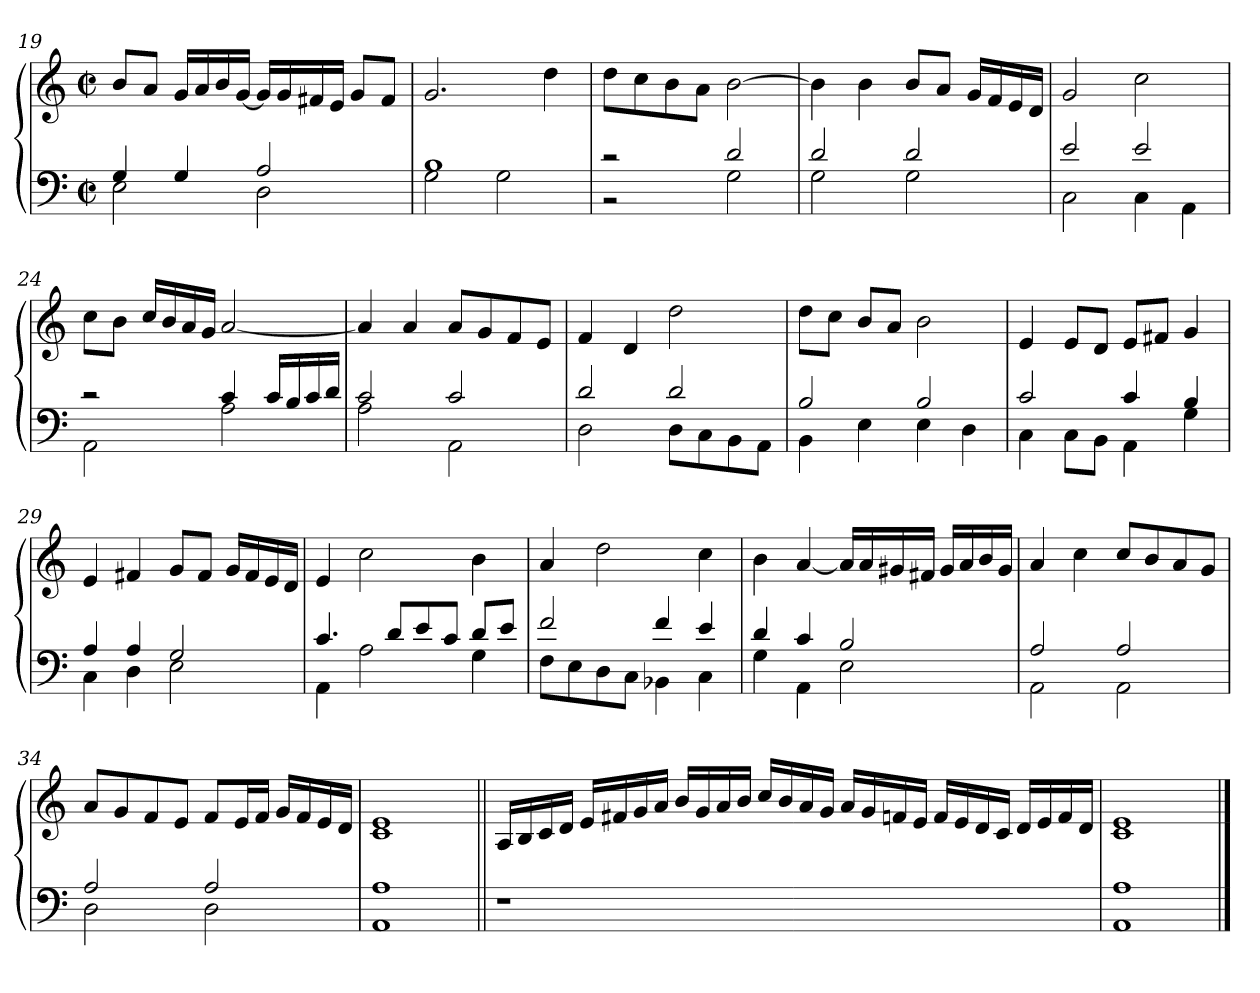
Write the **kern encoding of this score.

**kern	**kern
*part1	*part1
*staff2	*staff1
*clefF4	*clefG2
*k[]	*k[]
*M2/2	*M2/2
*met(c|)	*met(c|)
=19	=19
*^	*
4G/	2E\	8b/L
.	.	8a/J
4G/	.	16g/LL
.	.	16a/
.	.	16b/
.	.	[16g/JJ
2A/	2D\	16g/LL]
.	.	16g/
.	.	16f#X/
.	.	16e/JJ
.	.	8g/L
.	.	8f#/J
!!LO:LB:g=z
=20	=20	=20
1B	2G\	2.g/
.	2G\	.
.	.	4dd\
=21	=21	=21
2r	2r	8dd\L
.	.	8cc\
.	.	8b\
.	.	8a\J
2d/	2G\	[2b\
=22	=22	=22
2d/	2G\	4b\]
.	.	4b\
2d/	2G\	8b/L
.	.	8a/J
.	.	16g/LL
.	.	16f/
.	.	16e/
.	.	16d/JJ
=23	=23	=23
2e/	2C\	2g/
2e/	4C\	2cc\
.	4AA\	.
!!LO:PB:g=z
=24	=24	=24
2r	2AA\	8cc\L
.	.	8b\J
.	.	16cc/LL
.	.	16b/
.	.	16a/
.	.	16g/JJ
4c/	2A\	[2a/
16c/LL	.	.
16B/	.	.
16c/	.	.
16d/JJ	.	.
=25	=25	=25
2c/	2A\	4a/]
.	.	4a/
2c/	2AA\	8a/L
.	.	8g/
.	.	8f/
.	.	8e/J
=26	=26	=26
2d/	2D\	4f/
.	.	4d/
2d/	8D\L	2dd\
.	8C\	.
.	8BB\	.
.	8AA\J	.
=27	=27	=27
2B/	4BB\	8dd\L
.	.	8cc\J
.	4E\	8b/L
.	.	8a/J
2B/	4E\	2b\
.	4D\	.
!!LO:LB:g=z
=28	=28	=28
2c/	4C\	4e/
.	8C\L	8e/L
.	8BB\J	8d/J
4c/	4AA\	8e/L
.	.	8f#X/J
4B/	4G\	4g/
=29	=29	=29
4A/	4C\	4e/
4A/	4D\	4f#X/
2G/	2E\	8g/L
.	.	8f#/J
.	.	16g/LL
.	.	16f#/
.	.	16e/
.	.	16d/JJ
=30	=30	=30
4.c/	4AA\	4e/
.	2A\	2cc\
8d/L	.	.
8e/	.	.
8c/J	.	.
8d/L	4G\	4b\
8e/J	.	.
=31	=31	=31
2f/	8F\L	4a/
.	8E\	.
.	8D\	2dd\
.	8C\J	.
4f/	4BB-X\	.
4e/	4C\	4cc\
!!LO:LB:g=z
=32	=32	=32
4d/	4G\	4b\
4c/	4AA\	[4a/
2B/	2E\	16a/LL]
.	.	16a/
.	.	16g#X/
.	.	16f#X/JJ
.	.	16g#/LL
.	.	16a/
.	.	16b/
.	.	16g#/JJ
=33	=33	=33
2A/	2AA\	4a/
.	.	4cc\
2A/	2AA\	8cc/L
.	.	8b/
.	.	8a/
.	.	8g/J
=34	=34	=34
2A/	2D\	8a/L
.	.	8g/
.	.	8f/
.	.	8e/J
2A/	2D\	8f/L
.	.	16e/L
.	.	16f/JJ
.	.	16g/LL
.	.	16f/
.	.	16e/
.	.	16d/JJ
*v	*v	*
=35	=35
1AA 1A	1c 1e
!!LO:LB:g=z
=36||	=36||
1r	16A/LL
.	16B/
.	16c/
.	16d/JJ
.	16e/LL
.	16f#X/
.	16g/
.	16a/JJ
.	16b/LL
.	16g/
.	16a/
.	16b/JJ
.	16cc/LL
.	16b/
.	16a/
.	16g/JJ
2.ryy	16a/LL
.	16g/
.	16fn/
.	16e/JJ
.	16f/LL
.	16e/
.	16d/
.	16c/JJ
.	16d/LL
.	16e/
.	16f/
.	16d/JJ
=37	=37
1AA 1A	1c 1e
==	==
*-	*-
